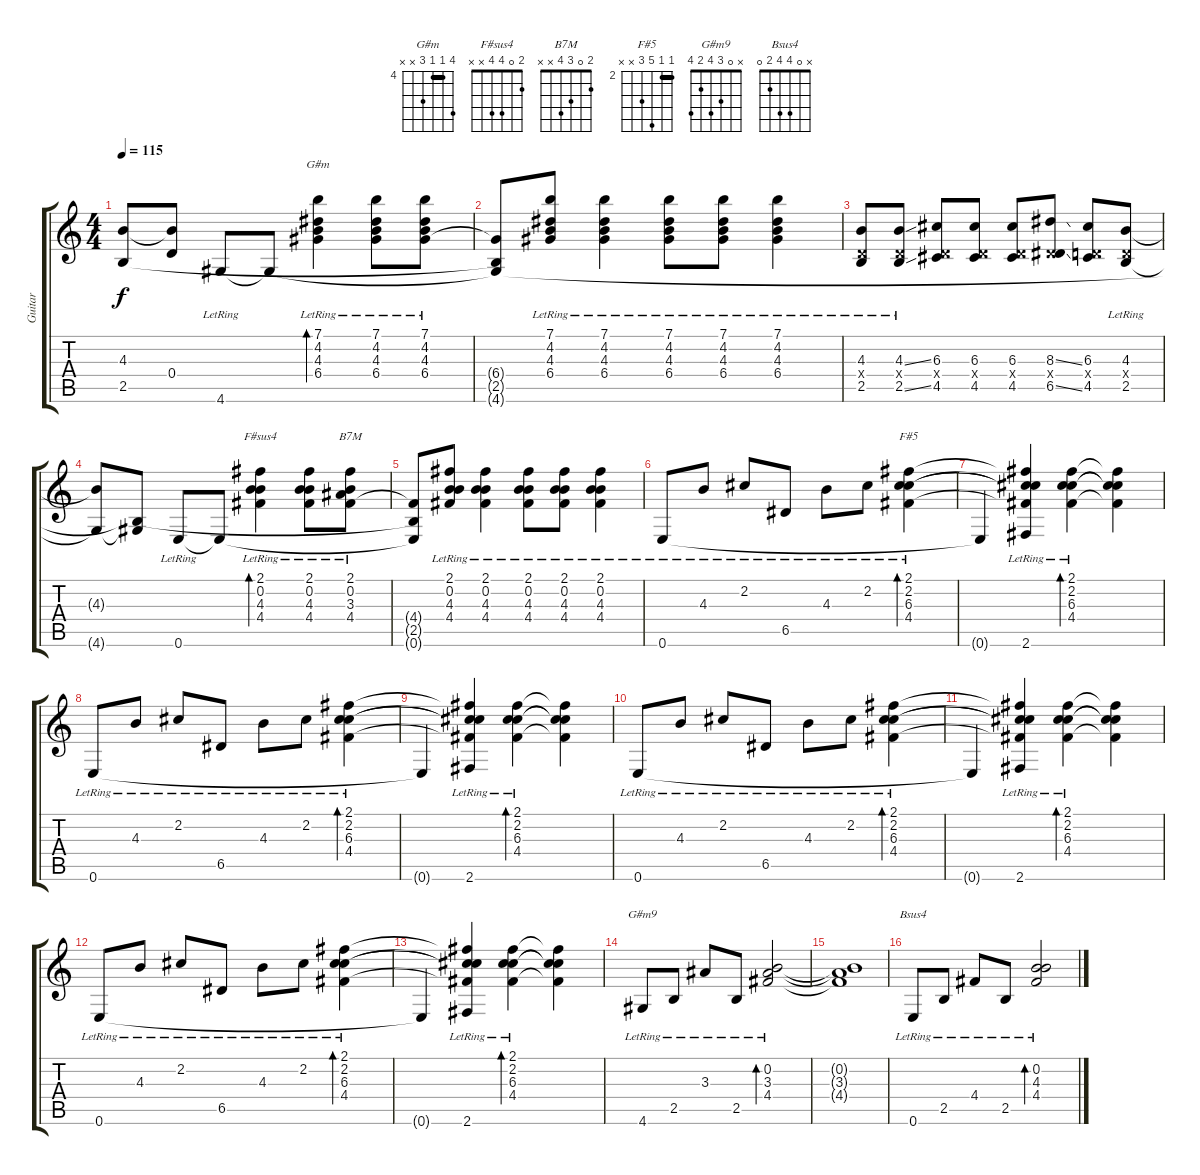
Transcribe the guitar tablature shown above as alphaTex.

\track ("Guitar" "Guitar") {instrument acousticguitarsteel}
\staff {score tabs}
\tuning (E4 B3 G3 D3 A2 E2) {hide}
\chord ("G#m" 7 4 4 6 x x) {firstfret 4 barre 4}
\chord ("F#sus4" 2 0 4 4 x x)
\chord ("B7M" 2 0 3 4 x x)
\chord ("F#5" 2 2 6 4 x x) {firstfret 2 barre 2}
\chord ("G#m9" x 0 3 4 2 4)
\chord ("Bsus4" x 0 4 4 2 0)
\ts (4 4)
\tempo 115
\clef g2
\ks c
(4.3{t} 2.5{t}).8{dy f} (4.3{t} 0.4{t}).8 4.6{lr}.8 4.6{t}.8 (7.1{lr} 4.2{lr} 4.3{lr} 6.4{lr}).4{bd 240 ch "G#m"} (7.1{lr} 4.2{lr} 4.3{lr} 6.4{lr}).8 (7.1{lr} 4.2{lr} 4.3{lr} 6.4{lr}).8 |
(6.4{t} 2.5{t} 4.6{t}).8 (7.1{lr} 4.2{lr} 4.3{lr} 6.4{lr}).8 (7.1{lr} 4.2{lr} 4.3{lr} 6.4{lr}).4 (7.1{lr} 4.2{lr} 4.3{lr} 6.4{lr}).8 (7.1{lr} 4.2{lr} 4.3{lr} 6.4{lr}).8 (7.1{lr} 4.2{lr} 4.3{lr} 6.4{lr}).4 |
(4.3{lr} 0.4{x} 2.5{lr}).8 (4.3{ss lr} 0.4{x} 2.5{ss lr}).8 (6.3 0.4{x} 4.5).8 (6.3 0.4{x} 4.5).8 (6.3 0.4{x} 4.5).8 (8.3{ss} 0.4{x} 6.5{ss}).8 (6.3 0.4{x} 4.5).8 (4.3{lr} 0.4{x} 2.5{lr}).8 |
(4.3{t} 4.6{t}).8 (2.5{t} 4.6{t}).8 0.6{lr}.8 0.6{t}.8 (2.1{lr} 0.2{lr} 4.3{lr} 4.4{lr}).4{bd 240 ch "F#sus4"} (2.1{lr} 0.2{lr} 4.3{lr} 4.4{lr}).8 (2.1{lr} 0.2{lr} 3.3{lr} 4.4{lr}).8{ch "B7M"} |
(4.4{t} 2.5{t} 0.6{t}).8 (2.1{lr} 0.2{lr} 4.3{lr} 4.4{lr}).8 (2.1{lr} 0.2{lr} 4.3{lr} 4.4{lr}).4 (2.1{lr} 0.2{lr} 4.3{lr} 4.4{lr}).8 (2.1{lr} 0.2{lr} 4.3{lr} 4.4{lr}).8 (2.1{lr} 0.2{lr} 4.3{lr} 4.4{lr}).4 |
0.6{lr}.8 4.3{lr}.8 2.2{lr}.8 6.5{lr}.8 4.3{lr}.8 2.2{lr}.8 (2.1{lr} 2.2{lr} 6.3{lr} 4.4{lr}).4{bd 240 ch "F#5"} |
0.6{t}.4 (2.1{t} 2.2{t} 6.3{t} 4.4{t} 2.6{lr}).4 (2.1{lr} 2.2{lr} 6.3{lr} 4.4{lr}).4{bd 240} (2.1{t} 2.2{t} 6.3{t} 4.4{t}).4 |
0.6{lr}.8 4.3{lr}.8 2.2{lr}.8 6.5{lr}.8 4.3{lr}.8 2.2{lr}.8 (2.1{lr} 2.2{lr} 6.3{lr} 4.4{lr}).4{bd 240} |
0.6{t}.4 (2.1{t} 2.2{t} 6.3{t} 4.4{t} 2.6{lr}).4 (2.1{lr} 2.2{lr} 6.3{lr} 4.4{lr}).4{bd 240} (2.1{t} 2.2{t} 6.3{t} 4.4{t}).4 |
0.6{lr}.8 4.3{lr}.8 2.2{lr}.8 6.5{lr}.8 4.3{lr}.8 2.2{lr}.8 (2.1{lr} 2.2{lr} 6.3{lr} 4.4{lr}).4{bd 240} |
0.6{t}.4 (2.1{t} 2.2{t} 6.3{t} 4.4{t} 2.6{lr}).4 (2.1{lr} 2.2{lr} 6.3{lr} 4.4{lr}).4{bd 240} (2.1{t} 2.2{t} 6.3{t} 4.4{t}).4 |
0.6{lr}.8 4.3{lr}.8 2.2{lr}.8 6.5{lr}.8 4.3{lr}.8 2.2{lr}.8 (2.1{lr} 2.2{lr} 6.3{lr} 4.4{lr}).4{bd 240} |
0.6{t}.4 (2.1{t} 2.2{t} 6.3{t} 4.4{t} 2.6{lr}).4 (2.1{lr} 2.2{lr} 6.3{lr} 4.4{lr}).4{bd 240} (2.1{t} 2.2{t} 6.3{t} 4.4{t}).4 |
4.6{lr}.8{ch "G#m9"} 2.5{lr}.8 3.3{lr}.8 2.5{lr}.8 (0.2{lr} 3.3{lr} 4.4{lr}).2{bd 240} |
(0.2{t} 3.3{t} 4.4{t}).1 |
0.6{lr}.8{ch "Bsus4"} 2.5{lr}.8 4.4{lr}.8 2.5{lr}.8 (0.2{lr} 4.3{lr} 4.4{lr}).2{bd 240}
